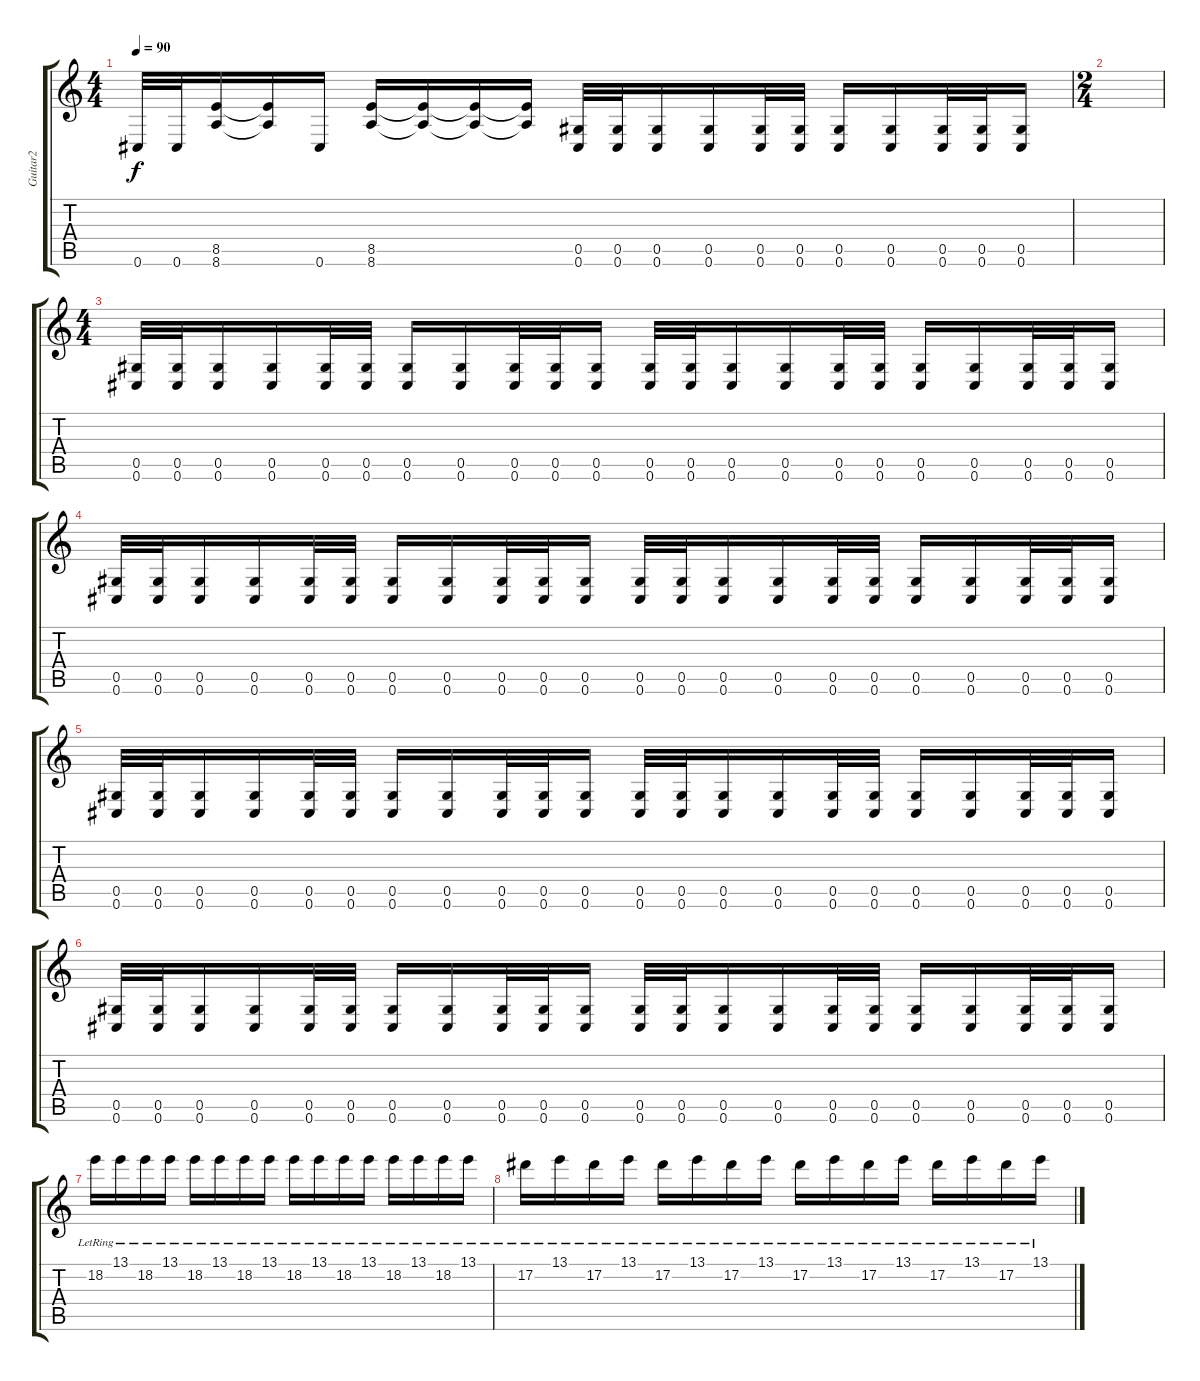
\track ("Guitar2" "Guitar2") {instrument distortionguitar}
\staff {score tabs}
\tuning (Eb4 Bb3 Gb3 Db3 Ab2 Db2) {hide}
\ts (4 4)
\tempo 90
\clef g2
\ks c
0.6.32{dy f} 0.6.32 (8.5 8.6).16 (8.5{t} 8.6{t}).16 0.6.16 (8.5 8.6).16 (8.5{t} 8.6{t}).16 (8.5{t} 8.6{t}).16 (8.5{t} 8.6{t}).16 (0.5 0.6).32 (0.5 0.6).32 (0.5 0.6).16 (0.5 0.6).16 (0.5 0.6).32 (0.5 0.6).32 (0.5 0.6).16 (0.5 0.6).16 (0.5 0.6).32 (0.5 0.6).32 (0.5 0.6).16 |
\ts (2 4)
|
\ts (4 4)
(0.5 0.6).32 (0.5 0.6).32 (0.5 0.6).16 (0.5 0.6).16 (0.5 0.6).32 (0.5 0.6).32 (0.5 0.6).16 (0.5 0.6).16 (0.5 0.6).32 (0.5 0.6).32 (0.5 0.6).16 (0.5 0.6).32 (0.5 0.6).32 (0.5 0.6).16 (0.5 0.6).16 (0.5 0.6).32 (0.5 0.6).32 (0.5 0.6).16 (0.5 0.6).16 (0.5 0.6).32 (0.5 0.6).32 (0.5 0.6).16 |
(0.5 0.6).32 (0.5 0.6).32 (0.5 0.6).16 (0.5 0.6).16 (0.5 0.6).32 (0.5 0.6).32 (0.5 0.6).16 (0.5 0.6).16 (0.5 0.6).32 (0.5 0.6).32 (0.5 0.6).16 (0.5 0.6).32 (0.5 0.6).32 (0.5 0.6).16 (0.5 0.6).16 (0.5 0.6).32 (0.5 0.6).32 (0.5 0.6).16 (0.5 0.6).16 (0.5 0.6).32 (0.5 0.6).32 (0.5 0.6).16 |
(0.5 0.6).32 (0.5 0.6).32 (0.5 0.6).16 (0.5 0.6).16 (0.5 0.6).32 (0.5 0.6).32 (0.5 0.6).16 (0.5 0.6).16 (0.5 0.6).32 (0.5 0.6).32 (0.5 0.6).16 (0.5 0.6).32 (0.5 0.6).32 (0.5 0.6).16 (0.5 0.6).16 (0.5 0.6).32 (0.5 0.6).32 (0.5 0.6).16 (0.5 0.6).16 (0.5 0.6).32 (0.5 0.6).32 (0.5 0.6).16 |
(0.5 0.6).32 (0.5 0.6).32 (0.5 0.6).16 (0.5 0.6).16 (0.5 0.6).32 (0.5 0.6).32 (0.5 0.6).16 (0.5 0.6).16 (0.5 0.6).32 (0.5 0.6).32 (0.5 0.6).16 (0.5 0.6).32 (0.5 0.6).32 (0.5 0.6).16 (0.5 0.6).16 (0.5 0.6).32 (0.5 0.6).32 (0.5 0.6).16 (0.5 0.6).16 (0.5 0.6).32 (0.5 0.6).32 (0.5 0.6).16 |
18.2{lr}.16 13.1{lr}.16 18.2{lr}.16 13.1{lr}.16 18.2{lr}.16 13.1{lr}.16 18.2{lr}.16 13.1{lr}.16 18.2{lr}.16 13.1{lr}.16 18.2{lr}.16 13.1{lr}.16 18.2{lr}.16 13.1{lr}.16 18.2{lr}.16 13.1{lr}.16 |
17.2{lr}.16 13.1{lr}.16 17.2{lr}.16 13.1{lr}.16 17.2{lr}.16 13.1{lr}.16 17.2{lr}.16 13.1{lr}.16 17.2{lr}.16 13.1{lr}.16 17.2{lr}.16 13.1{lr}.16 17.2{lr}.16 13.1{lr}.16 17.2{lr}.16 13.1{lr}.16
